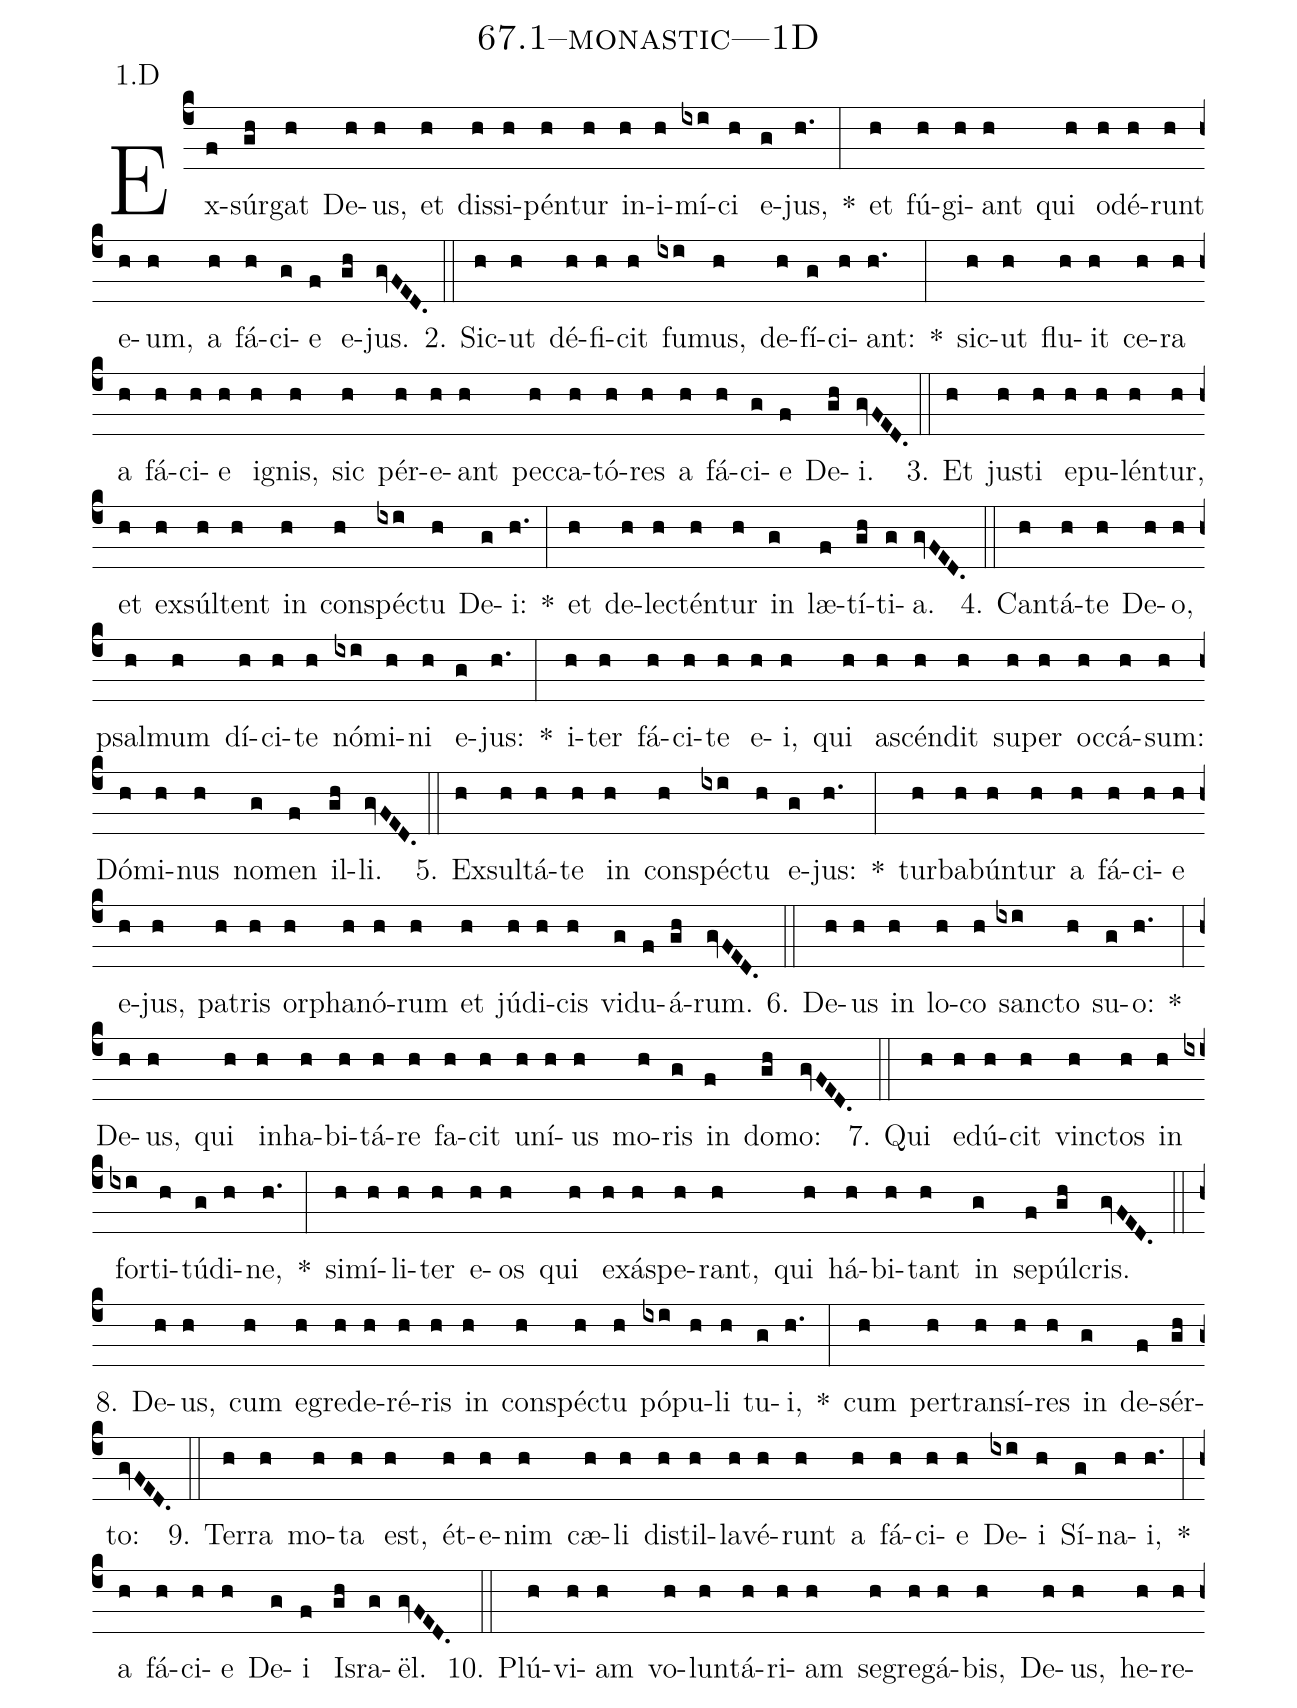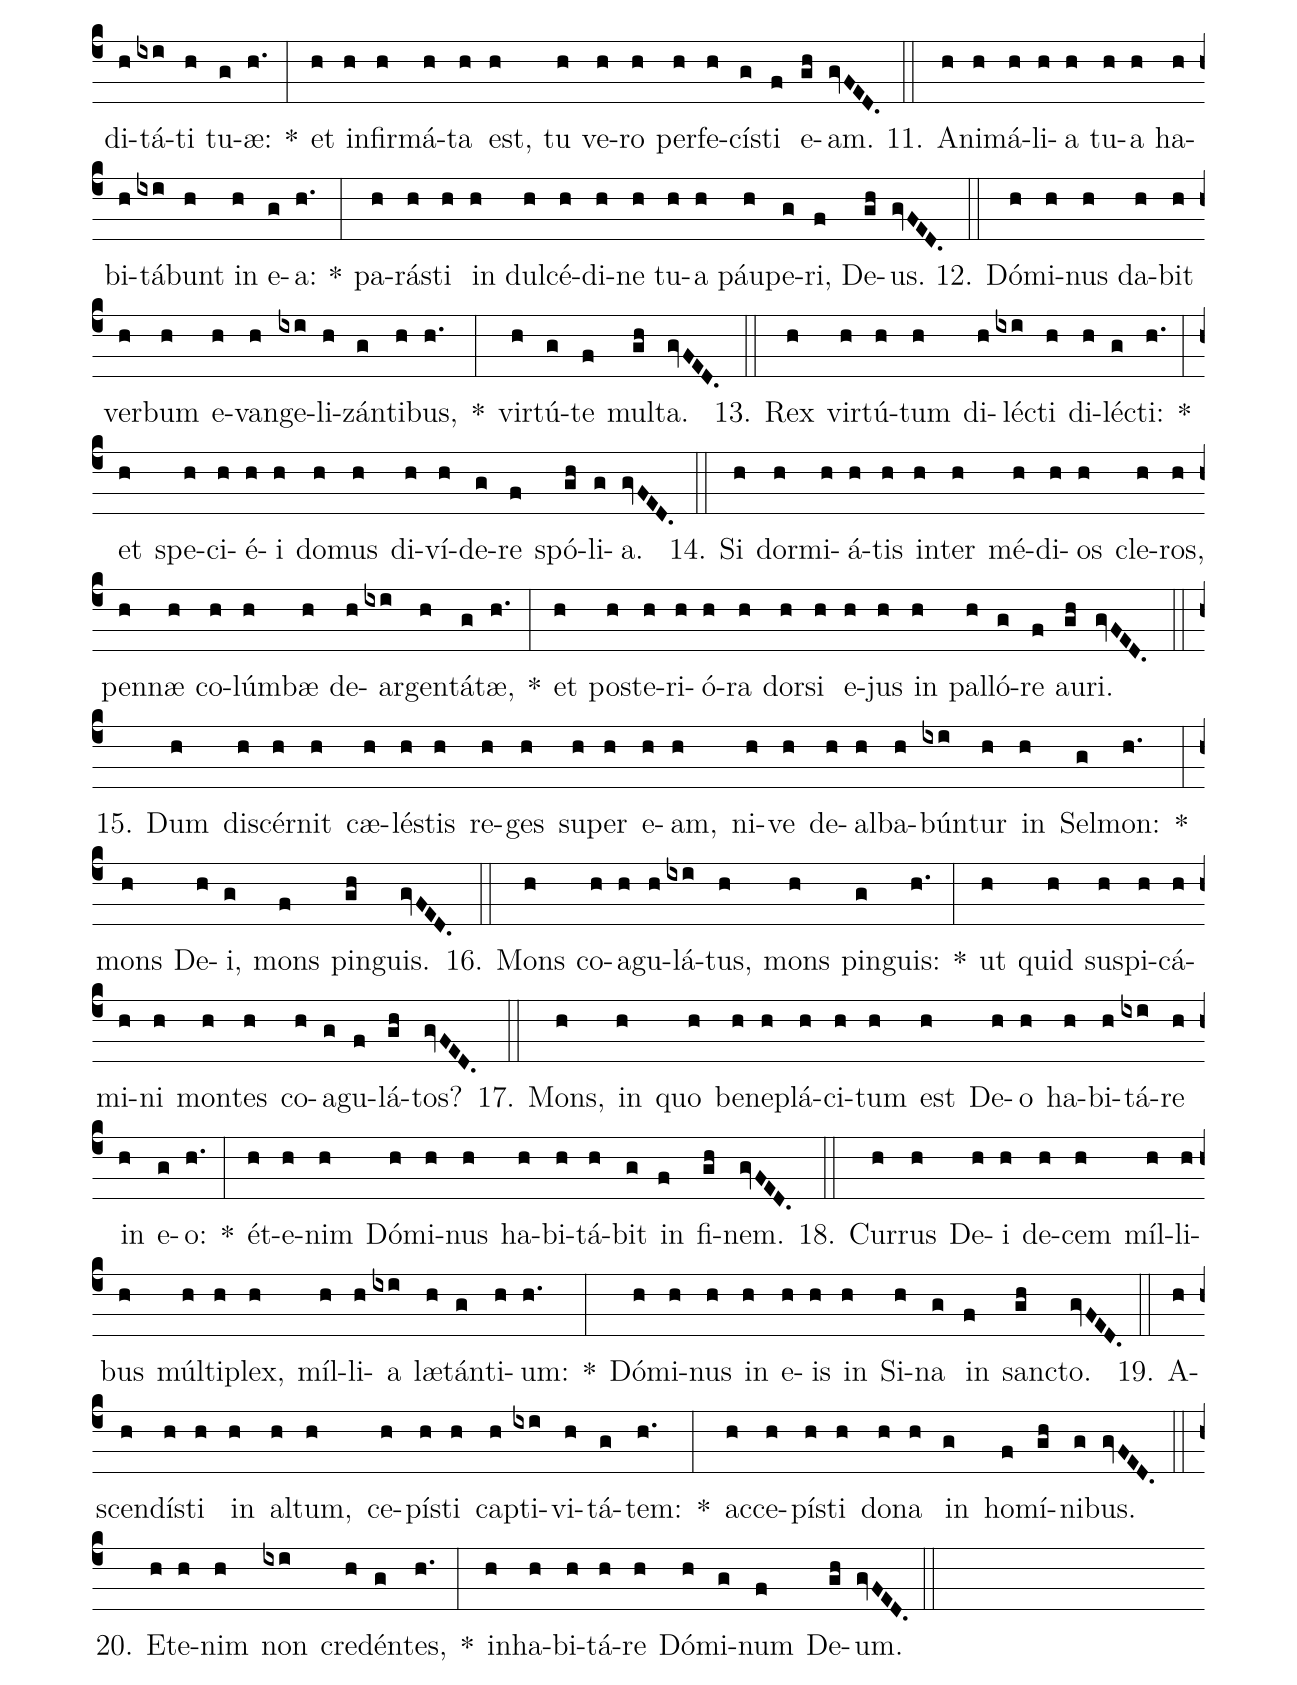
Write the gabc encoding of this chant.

name: 67.1--monastic---1D;
annotation: 1.D;
%%
(c4)Ex(f)súr(gh)gat(h) De(h)us,(h) et(h) dis(h)si(h)pén(h)tur(h) in(h)i(h)mí(ixi)ci(h) e(g)jus,(h.) *(:) et(h) fú(h)gi(h)ant(h) qui(h) o(h)dé(h)runt(h) e(h)um,(h) a(h) fá(h)ci(g)e(f) e(gh)jus.(gvFED.) (::)
2. Sic(h)ut(h) dé(h)fi(h)cit(h) fu(ixi)mus,(h) de(h)fí(g)ci(h)ant:(h.) *(:) sic(h)ut(h) flu(h)it(h) ce(h)ra(h) a(h) fá(h)ci(h)e(h) i(h)gnis,(h) sic(h) pér(h)e(h)ant(h) pec(h)ca(h)tó(h)res(h) a(h) fá(h)ci(g)e(f) De(gh)i.(gvFED.) (::)
3. Et(h) jus(h)ti(h) e(h)pu(h)lén(h)tur,(h) et(h) ex(h)súl(h)tent(h) in(h) con(h)spéc(ixi)tu(h) De(g)i:(h.) *(:) et(h) de(h)lec(h)tén(h)tur(h) in(g) læ(f)tí(gh)ti(g)a.(gvFED.) (::)
4. Can(h)tá(h)te(h) De(h)o,(h) psal(h)mum(h) dí(h)ci(h)te(h) nó(ixi)mi(h)ni(h) e(g)jus:(h.) *(:) i(h)ter(h) fá(h)ci(h)te(h) e(h)i,(h) qui(h) a(h)scén(h)dit(h) su(h)per(h) oc(h)cá(h)sum:(h) Dó(h)mi(h)nus(h) no(g)men(f) il(gh)li.(gvFED.) (::)
5. Ex(h)sul(h)tá(h)te(h) in(h) con(h)spéc(ixi)tu(h) e(g)jus:(h.) *(:) tur(h)ba(h)bún(h)tur(h) a(h) fá(h)ci(h)e(h) e(h)jus,(h) pa(h)tris(h) or(h)pha(h)nó(h)rum(h) et(h) jú(h)di(h)cis(h) vi(g)du(f)á(gh)rum.(gvFED.) (::)
6. De(h)us(h) in(h) lo(h)co(h) sanc(ixi)to(h) su(g)o:(h.) *(:) De(h)us,(h) qui(h) in(h)ha(h)bi(h)tá(h)re(h) fa(h)cit(h) u(h)ní(h)us(h) mo(h)ris(g) in(f) do(gh)mo:(gvFED.) (::)
7. Qui(h) e(h)dú(h)cit(h) vinc(h)tos(h) in(h) for(ixi)ti(h)tú(g)di(h)ne,(h.) *(:) si(h)mí(h)li(h)ter(h) e(h)os(h) qui(h) ex(h)ás(h)pe(h)rant,(h) qui(h) há(h)bi(h)tant(h) in(g) se(f)púl(gh)cris.(gvFED.) (::)
8. De(h)us,(h) cum(h) e(h)gre(h)de(h)ré(h)ris(h) in(h) con(h)spéc(h)tu(h) pó(ixi)pu(h)li(h) tu(g)i,(h.) *(:) cum(h) per(h)trans(h)í(h)res(h) in(g) de(f)sér(gh)to:(gvFED.) (::)
9. Ter(h)ra(h) mo(h)ta(h) est,(h) ét(h)e(h)nim(h) cæ(h)li(h) di(h)stil(h)la(h)vé(h)runt(h) a(h) fá(h)ci(h)e(h) De(ixi)i(h) Sí(g)na(h)i,(h.) *(:) a(h) fá(h)ci(h)e(h) De(g)i(f) Is(gh)ra(g)ël.(gvFED.) (::)
10. Plú(h)vi(h)am(h) vo(h)lun(h)tá(h)ri(h)am(h) se(h)gre(h)gá(h)bis,(h) De(h)us,(h) he(h)re(h)di(h)tá(ixi)ti(h) tu(g)æ:(h.) *(:) et(h) in(h)fir(h)má(h)ta(h) est,(h) tu(h) ve(h)ro(h) per(h)fe(h)cís(g)ti(f) e(gh)am.(gvFED.) (::)
11. A(h)ni(h)má(h)li(h)a(h) tu(h)a(h) ha(h)bi(h)tá(ixi)bunt(h) in(h) e(g)a:(h.) *(:) pa(h)rás(h)ti(h) in(h) dul(h)cé(h)di(h)ne(h) tu(h)a(h) páu(h)pe(g)ri,(f) De(gh)us.(gvFED.) (::)
12. Dó(h)mi(h)nus(h) da(h)bit(h) ver(h)bum(h) e(h)van(h)ge(ixi)li(h)zán(g)ti(h)bus,(h.) *(:) vir(h)tú(g)te(f) mul(gh)ta.(gvFED.) (::)
13. Rex(h) vir(h)tú(h)tum(h) di(h)léc(ixi)ti(h) di(h)léc(g)ti:(h.) *(:) et(h) spe(h)ci(h)é(h)i(h) do(h)mus(h) di(h)ví(h)de(g)re(f) spó(gh)li(g)a.(gvFED.) (::)
14. Si(h) dor(h)mi(h)á(h)tis(h) in(h)ter(h) mé(h)di(h)os(h) cle(h)ros,(h) pen(h)næ(h) co(h)lúm(h)bæ(h) de(h)ar(ixi)gen(h)tá(g)tæ,(h.) *(:) et(h) post(h)e(h)ri(h)ó(h)ra(h) dor(h)si(h) e(h)jus(h) in(h) pal(h)ló(g)re(f) au(gh)ri.(gvFED.) (::)
15. Dum(h) di(h)scér(h)nit(h) cæ(h)lés(h)tis(h) re(h)ges(h) su(h)per(h) e(h)am,(h) ni(h)ve(h) de(h)al(h)ba(h)bún(ixi)tur(h) in(h) Sel(g)mon:(h.) *(:) mons(h) De(h)i,(g) mons(f) pin(gh)guis.(gvFED.) (::)
16. Mons(h) co(h)a(h)gu(h)lá(ixi)tus,(h) mons(h) pin(g)guis:(h.) *(:) ut(h) quid(h) su(h)spi(h)cá(h)mi(h)ni(h) mon(h)tes(h) co(h)a(g)gu(f)lá(gh)tos?(gvFED.) (::)
17. Mons,(h) in(h) quo(h) be(h)ne(h)plá(h)ci(h)tum(h) est(h) De(h)o(h) ha(h)bi(h)tá(ixi)re(h) in(h) e(g)o:(h.) *(:) ét(h)e(h)nim(h) Dó(h)mi(h)nus(h) ha(h)bi(h)tá(h)bit(g) in(f) fi(gh)nem.(gvFED.) (::)
18. Cur(h)rus(h) De(h)i(h) de(h)cem(h) míl(h)li(h)bus(h) múl(h)ti(h)plex,(h) míl(h)li(h)a(ixi) læ(h)tán(g)ti(h)um:(h.) *(:) Dó(h)mi(h)nus(h) in(h) e(h)is(h) in(h) Si(h)na(g) in(f) sanc(gh)to.(gvFED.) (::)
19. A(h)scen(h)dís(h)ti(h) in(h) al(h)tum,(h) ce(h)pís(h)ti(h) cap(h)ti(ixi)vi(h)tá(g)tem:(h.) *(:) ac(h)ce(h)pís(h)ti(h) do(h)na(h) in(g) ho(f)mí(gh)ni(g)bus.(gvFED.) (::)
20. Et(h)e(h)nim(h) non(ixi) cre(h)dén(g)tes,(h.) *(:) in(h)ha(h)bi(h)tá(h)re(h) Dó(h)mi(g)num(f) De(gh)um.(gvFED.) (::)
